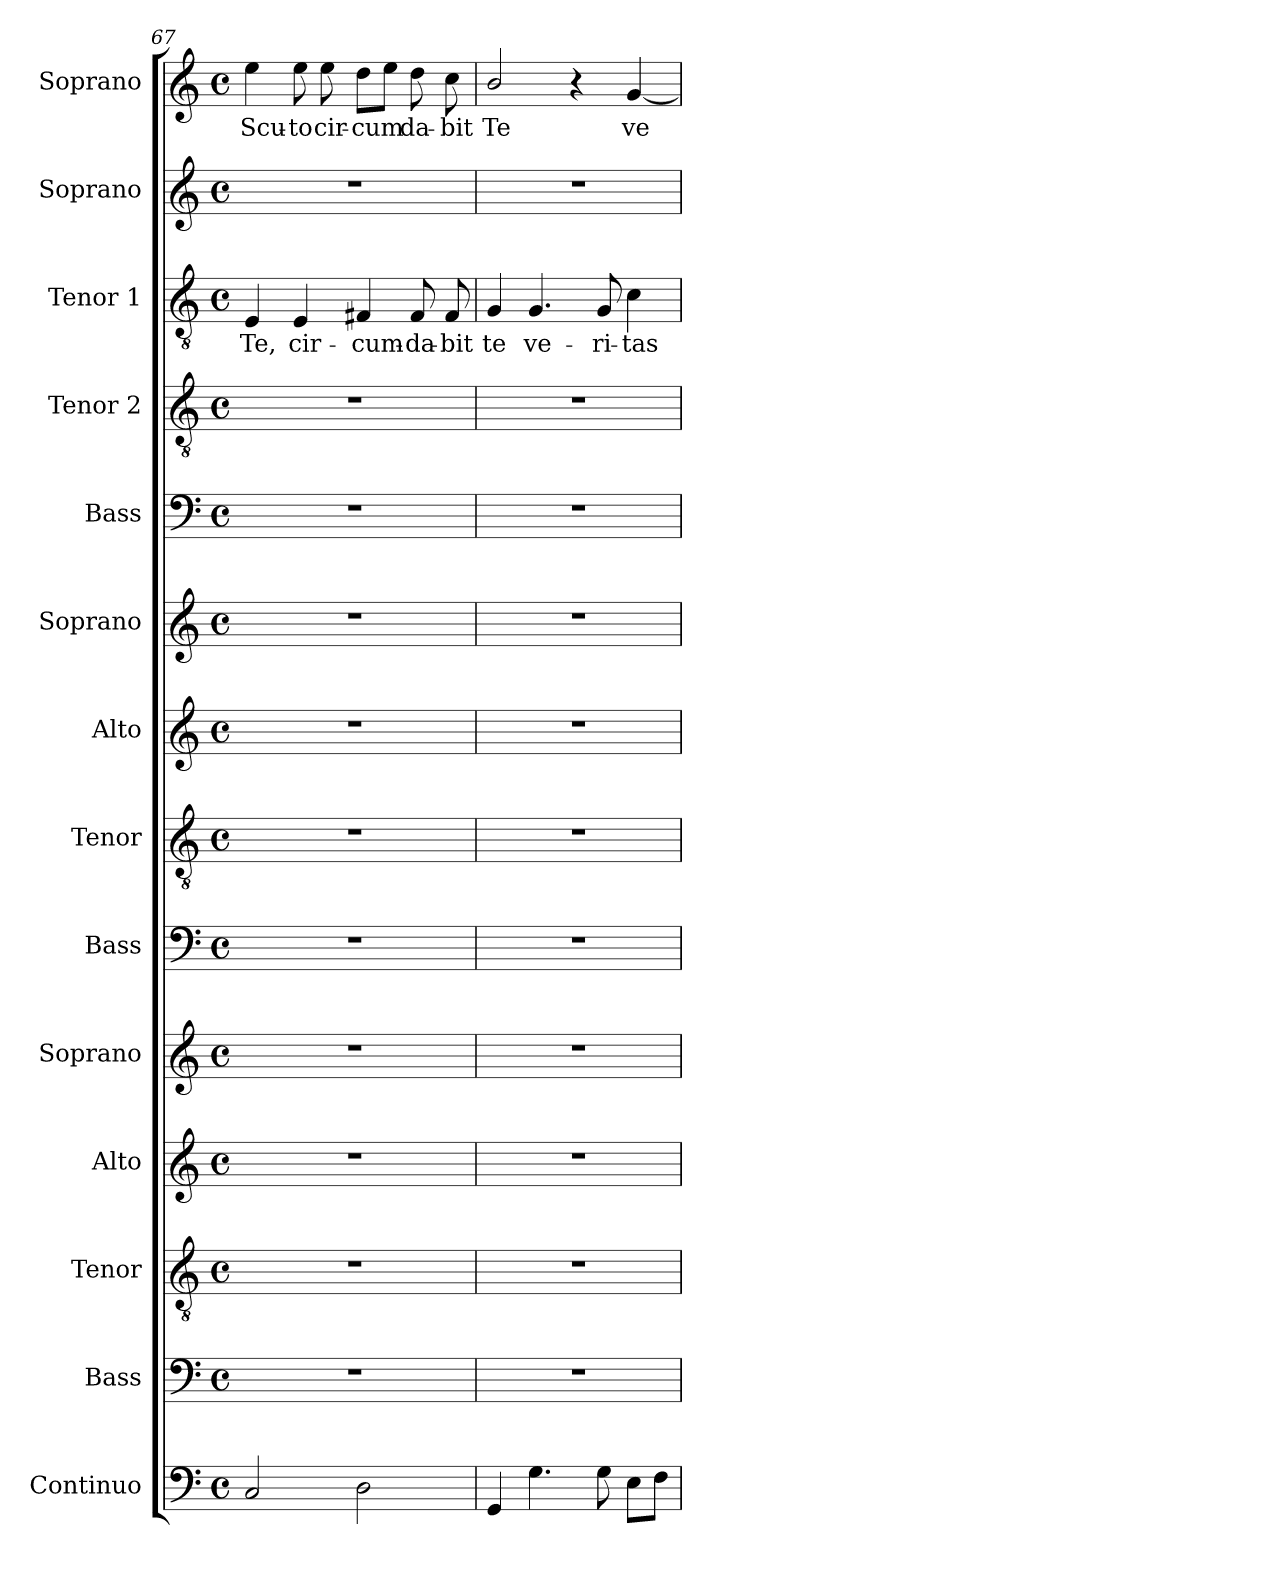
**kern	**kern	**kern	**kern	**kern	**kern	**kern	**kern	**kern	**kern	**kern	**kern	**text	**kern	**kern	**text
*part14	*part13	*part12	*part11	*part10	*part9	*part8	*part7	*part6	*part5	*part4	*part3	*part3	*part2	*part1	*part1
*staff14	*staff13	*staff12	*staff11	*staff10	*staff9	*staff8	*staff7	*staff6	*staff5	*staff4	*staff3	*staff3	*staff2	*staff1	*staff1
*I"Continuo	*I"Bass	*I"Tenor	*I"Alto	*I"Soprano	*I"Bass	*I"Tenor	*I"Alto	*I"Soprano	*I"Bass	*I"Tenor 2	*I"Tenor 1	*	*I"Soprano	*I"Soprano	*
*I'Cont.	*I'B.	*I'T.	*I'A.	*I'S.	*I'B.	*I'T.	*I'A.	*I'S.	*I'B.	*I'T2.	*I'T1.	*	*I'S.	*I'S.	*
*clefF4	*clefF4	*clefGv2	*clefG2	*clefG2	*clefF4	*clefGv2	*clefG2	*clefG2	*clefF4	*clefGv2	*clefGv2	*	*clefG2	*clefG2	*
*	*	*ITrd7c12	*	*	*	*ITrd7c12	*	*	*	*ITrd7c12	*ITrd7c12	*	*	*	*
*k[]	*k[]	*k[]	*k[]	*k[]	*k[]	*k[]	*k[]	*k[]	*k[]	*k[]	*k[]	*	*k[]	*k[]	*
*C:	*C:	*C:	*C:	*C:	*C:	*C:	*C:	*C:	*C:	*C:	*C:	*	*C:	*C:	*
*M4/4	*M4/4	*M4/4	*M4/4	*M4/4	*M4/4	*M4/4	*M4/4	*M4/4	*M4/4	*M4/4	*M4/4	*	*M4/4	*M4/4	*
*met(c)	*met(c)	*met(c)	*met(c)	*met(c)	*met(c)	*met(c)	*met(c)	*met(c)	*met(c)	*met(c)	*met(c)	*	*met(c)	*met(c)	*
=67	=67	=67	=67	=67	=67	=67	=67	=67	=67	=67	=67	=67	=67	=67	=67
!	!	!	!	!	!	!	!	!	!	!	!	!LO:LY:b:color=#000000	!	!	!
!	!	!	!	!	!	!	!	!	!	!	!	!	!	!	!LO:LY:b:color=#000000
2Ci/	1r	1r	1r	1r	1r	1r	1r	1r	1r	1r	4EEi/	Te,	1r	4eei\	Scu-
!	!	!	!	!	!	!	!	!	!	!	!	!LO:LY:b:color=#000000	!	!	!
!	!	!	!	!	!	!	!	!	!	!	!	!	!	!	!LO:LY:b:color=#000000
.	.	.	.	.	.	.	.	.	.	.	4EEi/	cir-	.	8eei\	-to
!	!	!	!	!	!	!	!	!	!	!	!	!	!	!	!LO:LY:b:color=#000000
.	.	.	.	.	.	.	.	.	.	.	.	.	.	8eei\	cir-
!	!	!	!	!	!	!	!	!	!	!	!	!LO:LY:b:color=#000000	!	!	!
!	!	!	!	!	!	!	!	!	!	!	!	!	!	!	!LO:LY:b:color=#000000
2Di\	.	.	.	.	.	.	.	.	.	.	4FF#Xi/	-cum-	.	8ddi\L	-cum
.	.	.	.	.	.	.	.	.	.	.	.	.	.	8eei\J	.
!	!	!	!	!	!	!	!	!	!	!	!	!LO:LY:b:color=#000000	!	!	!
!	!	!	!	!	!	!	!	!	!	!	!	!	!	!	!LO:LY:b:color=#000000
.	.	.	.	.	.	.	.	.	.	.	8FF#i/	-da-	.	8ddi\	da-
!	!	!	!	!	!	!	!	!	!	!	!	!LO:LY:b:color=#000000	!	!	!
!	!	!	!	!	!	!	!	!	!	!	!	!	!	!	!LO:LY:b:color=#000000
.	.	.	.	.	.	.	.	.	.	.	8FF#i/	-bit	.	8cci\	-bit
=68	=68	=68	=68	=68	=68	=68	=68	=68	=68	=68	=68	=68	=68	=68	=68
!	!	!	!	!	!	!	!	!	!	!	!	!LO:LY:b:color=#000000	!	!	!
!	!	!	!	!	!	!	!	!	!	!	!	!	!	!	!LO:LY:b:color=#000000
4GGi/	1r	1r	1r	1r	1r	1r	1r	1r	1r	1r	4GGi/	te	1r	2bi/	Te
!	!	!	!	!	!	!	!	!	!	!	!	!LO:LY:b:color=#000000	!	!	!
4.Gi\	.	.	.	.	.	.	.	.	.	.	4.GGi/	ve-	.	.	.
.	.	.	.	.	.	.	.	.	.	.	.	.	.	4r	.
!	!	!	!	!	!	!	!	!	!	!	!	!LO:LY:b:color=#000000	!	!	!
8Gi\	.	.	.	.	.	.	.	.	.	.	8GGi/	-ri-	.	.	.
!	!	!	!	!	!	!	!	!	!	!	!	!LO:LY:b:color=#000000	!	!	!
!	!	!	!	!	!	!	!	!	!	!	!	!	!	!	!LO:LY:b:color=#000000
8Ei\L	.	.	.	.	.	.	.	.	.	.	4Ci\	-tas	.	[4gi/	ve-
8Fi\J	.	.	.	.	.	.	.	.	.	.	.	.	.	.	.
=	=	=	=	=	=	=	=	=	=	=	=	=	=	=	=
*-	*-	*-	*-	*-	*-	*-	*-	*-	*-	*-	*-	*-	*-	*-	*-
